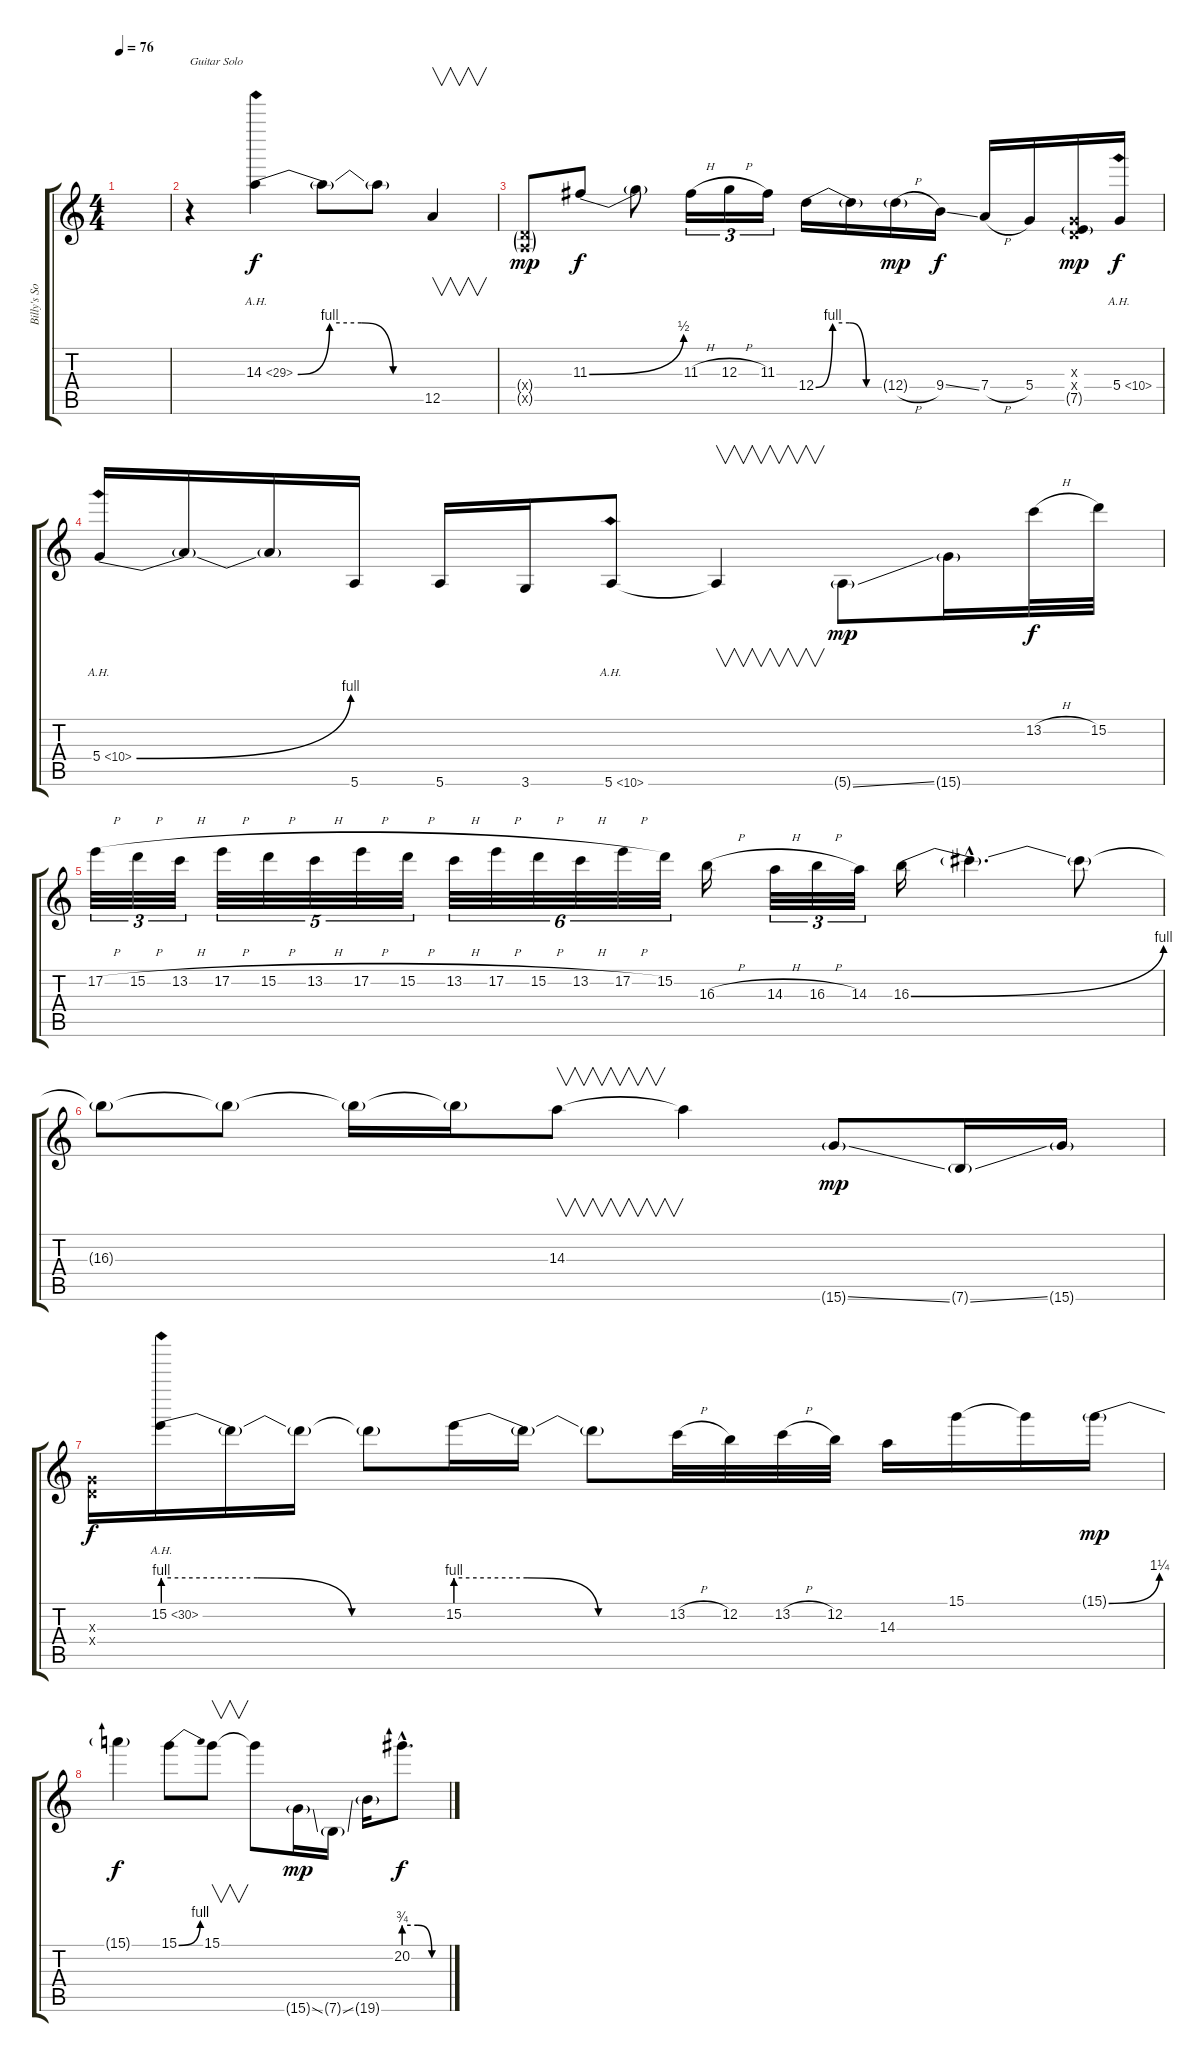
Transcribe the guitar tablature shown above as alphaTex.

\track ("Billy's Solo" "Billy's So") {instrument overdrivenguitar}
\staff {score tabs}
\tuning (E4 B3 G3 D3 A2 E2) {hide}
\ts (4 4)
\tempo 76
\clef g2
\ks c
|
r.4{txt "Guitar Solo"} 14.3{be (custom 0 0 15 4 30 4 45 0 60 0) ah 15}.4 14.3{t}.8 14.3{t}.8 12.5.4{v} |
(0.4{g x} 0.5{g x}).8{dy mp} 11.3{be (bend 0 0 60 2)}.8{dy f} 11.3{t}.8 11.3{h}.16{tu (3 2)} 12.3{h}.16{tu (3 2)} 11.3.16{tu (3 2)} 12.4{be (custom 0 0 15 4 30 4 45 0 60 0)}.16 12.4{t}.16 12.4{h g}.16{dy mp} 9.4{ss}.16{dy f} 7.4{h}.16 5.4.16 (0.3{x} 0.4{x} 7.5{g}).16{dy mp} 5.4{ah 5}.16{dy f} |
5.4{be (bend 0 0 60 4) ah 5}.16 5.4{t}.16 5.4{t}.16 5.6.16 5.6.16 3.6.16 5.6{ah 5}.8 5.6{t}.4{v} 5.6{ss g}.8{dy mp} 15.6{g}.16 13.2{h}.32{dy f} 15.2.32 |
17.2{h}.32{tu (3 2)} 15.2{h}.32{tu (3 2)} 13.2{h}.32{tu (3 2)} 17.2{h}.32{tu (5 4)} 15.2{h}.32{tu (5 4)} 13.2{h}.32{tu (5 4)} 17.2{h}.32{tu (5 4)} 15.2{h}.32{tu (5 4)} 13.2{h}.32{tu (6 4)} 17.2{h}.32{tu (6 4)} 15.2{h}.32{tu (6 4)} 13.2{h}.32{tu (6 4)} 17.2{h}.32{tu (6 4)} 15.2.32{tu (6 4)} 16.3{h}.16 14.3{h}.32{tu (3 2)} 16.3{h}.32{tu (3 2)} 14.3.32{tu (3 2)} 16.3{be (bend 0 0 60 4)}.16 16.3{hac t}.4{d} 16.3{t}.8 |
16.3{t}.8 16.3{t}.8 16.3{t}.16 16.3{t}.16 14.3.8{v} 14.3{t}.4 15.6{ss g}.8{dy mp} 7.6{ss g}.16 15.6{g}.16 |
(0.3{x} 0.4{x}).16{dy f} 15.2{be (custom 0 4 20 4 40 0 60 0) ah 15}.16 15.2{t}.16 15.2{t}.16 15.2{t}.8 15.2{be (custom 0 4 20 4 40 0 60 0)}.16 15.2{t}.16 15.2{t}.8 13.2{h}.32 12.2.32 13.2{h}.32 12.2.32 14.3.16 15.1.16 15.1{t}.16 15.1{be (bend 0 0 60 5) g}.16{dy mp} |
15.1{t}.4{dy f} 15.1{be (bend 0 0 60 4)}.8 15.1.8{v} 15.1{t}.8 15.6{ss g}.16{dy mp} 7.6{ss g}.16 19.6{g}.16 20.2{be (custom 0 3 20 3 40 0 60 0) hac}.8{d dy f}
